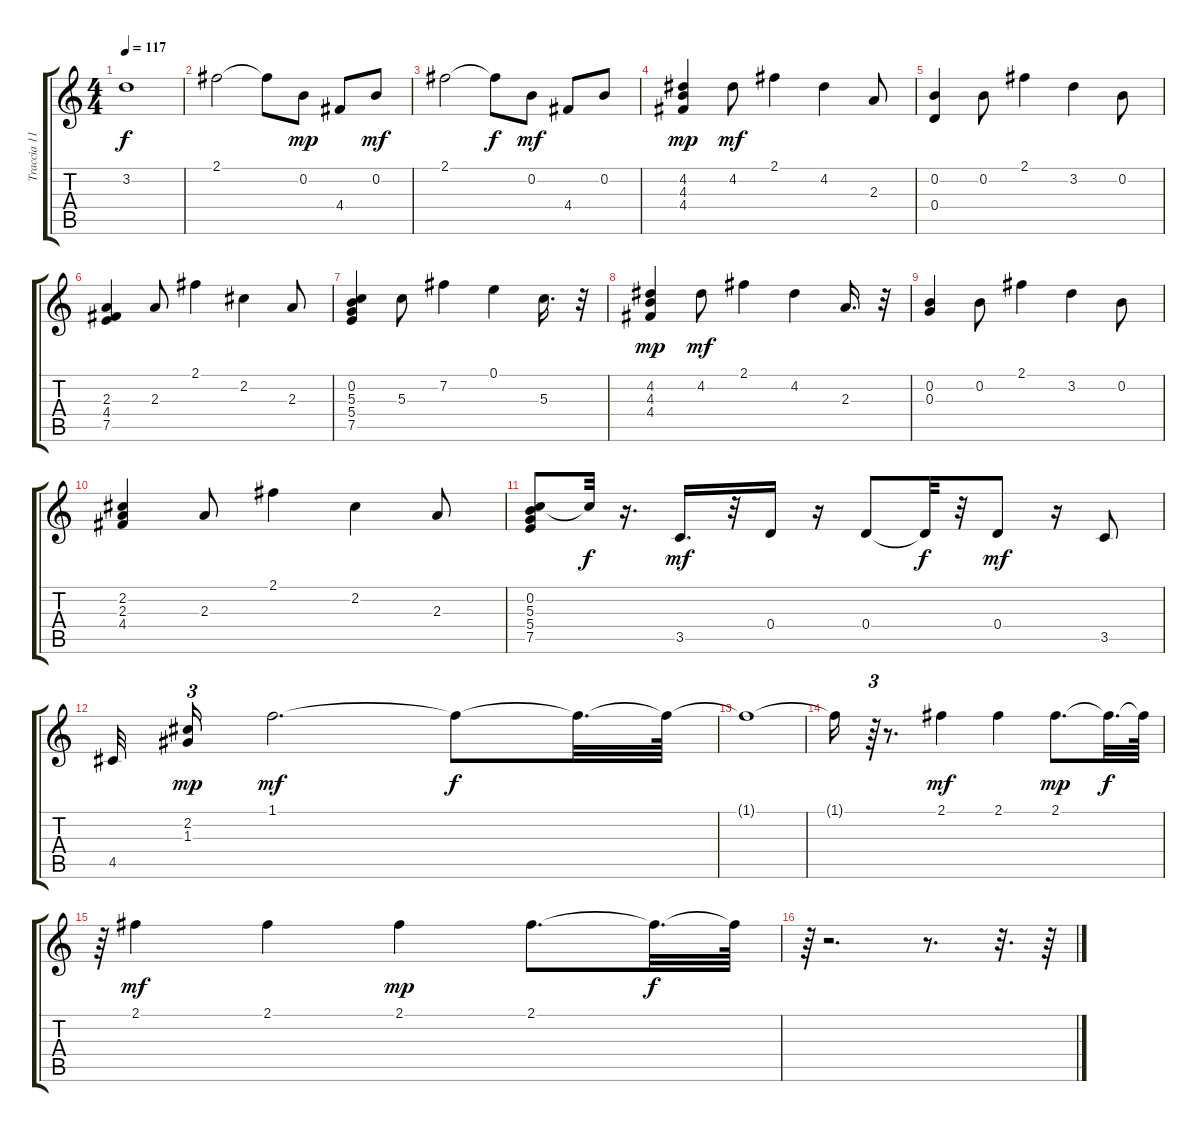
\track ("Traccia 11" "Traccia 11") {instrument electricguitarclean}
\staff {score tabs}
\tuning (E4 B3 G3 D3 A2 E2) {hide}
\ts (4 4)
\tempo 117
\clef g2
\ks c
3.2{t}.1{dy f} |
2.1.2 2.1{t}.8 0.2.8{dy mp} 4.4.8 0.2.8{dy mf} |
2.1.2 2.1{t}.8{dy f} 0.2.8{dy mf} 4.4.8 0.2.8 |
(4.2 4.3 4.4).4{dy mp} 4.2.8{dy mf} 2.1.4 4.2.4 2.3.8 |
(0.2 0.4).4 0.2.8 2.1.4 3.2.4 0.2.8 |
(2.3 4.4 7.5).4 2.3.8 2.1.4 2.2.4 2.3.8 |
(0.2 5.3 5.4 7.5).4 5.3.8 7.2.4 0.1.4 5.3.16{d} r.32 |
(4.2 4.3 4.4).4{dy mp} 4.2.8{dy mf} 2.1.4 4.2.4 2.3.16{d} r.32 |
(0.2 0.3).4 0.2.8 2.1.4 3.2.4 0.2.8 |
(2.2 2.3 4.4).4 2.3.8 2.1.4 2.2.4 2.3.8 |
(0.2 5.3 5.4 7.5).8 5.3{t}.32{dy f} r.16{d} 3.5.16{d dy mf} r.32 0.4.16 r.16 0.4.8 0.4{t}.32{dy f} r.32 0.4.8{dy mf} r.16 3.5.8 |
4.5.32 (2.2 1.3).16{tu (3 2) dy mp} 1.1.2{d dy mf} 1.1{t}.8{dy f} 1.1{t}.32{d} 1.1{t}.64 |
1.1{t}.1 |
1.1{t}.16 r.64{tu (3 2)} r.8{d} 2.1.4{dy mf} 2.1.4 2.1.8{d dy mp} 2.1{t}.32{d dy f} 2.1{t}.64 |
r.64{tu (3 2)} 2.1.4{dy mf} 2.1.4 2.1.4{dy mp} 2.1.8{d} 2.1{t}.32{d dy f} 2.1{t}.64 |
r.64{tu (3 2)} r.2{d} r.8{d} r.32{d} r.64
